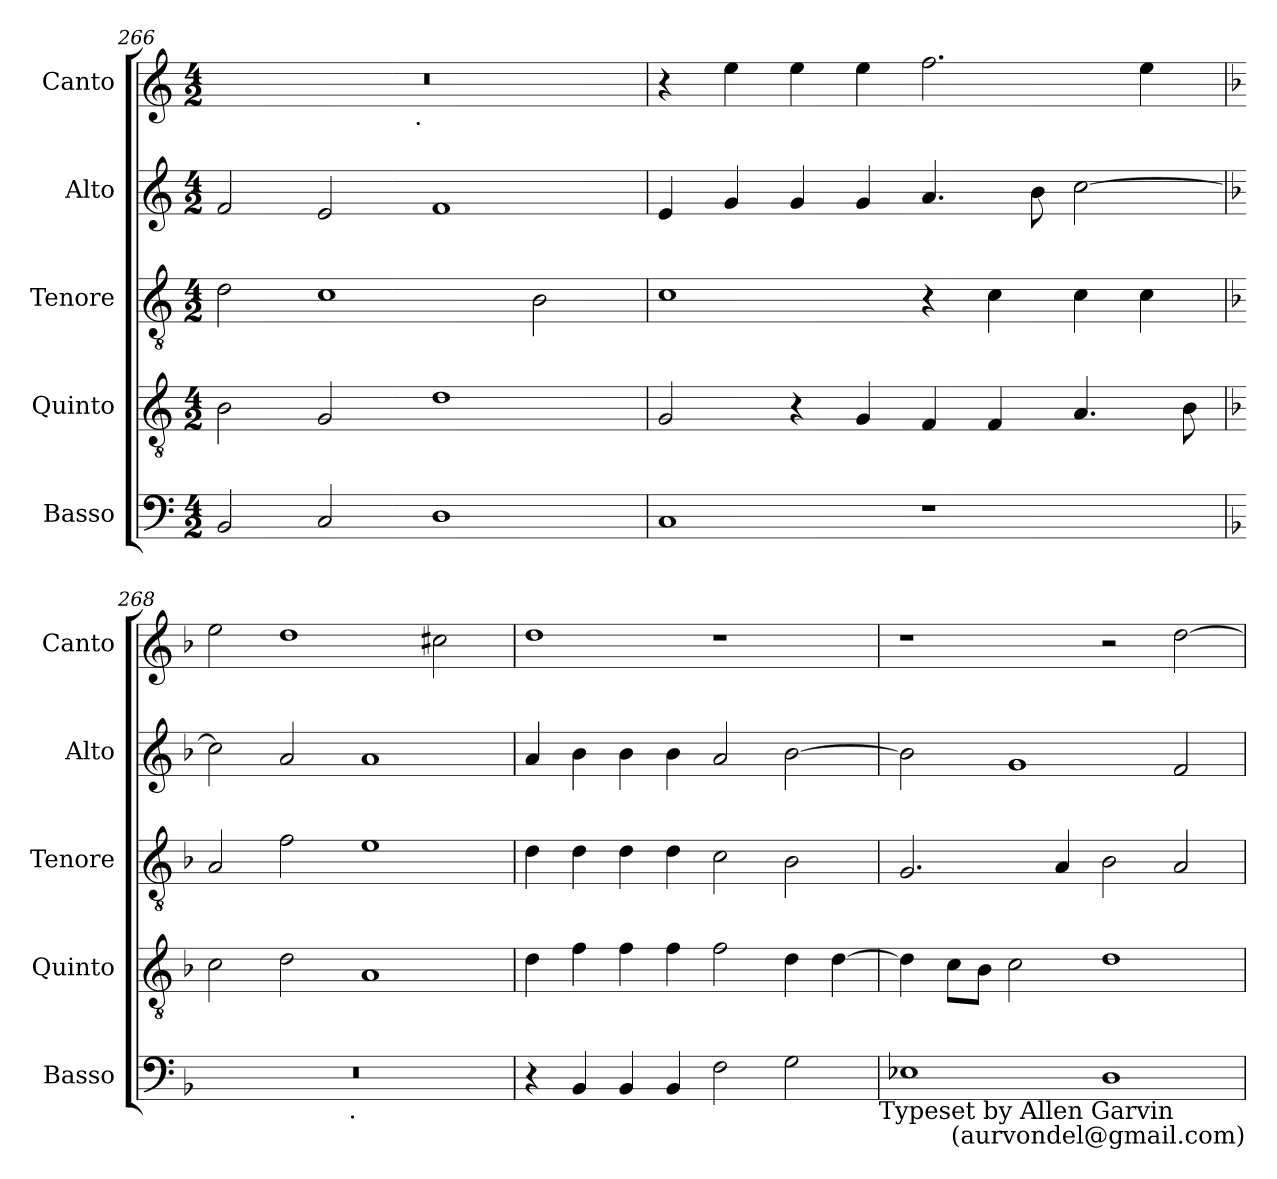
**kern	**kern	**kern	**kern	**kern
*part5	*part4	*part3	*part2	*part1
*staff5	*staff4	*staff3	*staff2	*staff1
*I"Basso	*I"Quinto	*I"Tenore	*I"Alto	*I"Canto
*I'Basso	*I'Quinto	*I'Tenore	*I'Alto	*I'Canto
*clefF4	*clefGv2	*clefGv2	*clefG2	*clefG2
*k[]	*k[]	*k[]	*k[]	*k[]
*C:	*C:	*C:	*C:	*C:
*M4/2	*M4/2	*M4/2	*M4/2	*M4/2
=266	=266	=266	=266	=266
*	*	*	*	*^
2BB/	2B\	2d\	2f/	0r	2ryy
2C/	2G/	1c	2e/	.	4...ryy
!	!	!	!	!	!LO:TX:b:t=.
.	.	.	.	.	1ryy
1D	1d	.	1f	.	.
.	.	2B\	.	.	.
.	.	.	.	.	32ryy
*	*	*	*	*v	*v
=267	=267	=267	=267	=267
1C	2G/	1c	4e/	4r
.	.	.	4g/	4ee\
.	4r	.	4g/	4ee\
.	4G/	.	4g/	4ee\
1r	4F/	4r	4.a/	2.ff\
.	4F/	4c\	.	.
.	.	.	8b\	.
.	4.A/	4c\	[<2cc\	.
.	.	4c\	.	4ee\
.	8B\	.	.	.
!!LO:LB:g=z
=268	=268	=268	=268	=268
*k[b-]	*k[b-]	*k[b-]	*k[b-]	*k[b-]
*F:	*F:	*F:	*F:	*F:
*^	*	*	*	*
0r	2ryy	2c\	2A/	2cc\]	2ee\
.	4...ryy	2d\	2f\	2a/	1dd
!	!LO:TX:b:t=.	!	!	!	!
.	1ryy	.	.	.	.
.	.	1A	1e	1a	.
.	.	.	.	.	2cc#\
.	32ryy	.	.	.	.
*v	*v	*	*	*	*
=269	=269	=269	=269	=269
4r	4d\	4d\	4a/	1dd
4BB-/	4f\	4d\	4b-\	.
4BB-/	4f\	4d\	4b-\	.
4BB-/	4f\	4d\	4b-\	.
2F\	2f\	2c\	2a/	1r
2G\	4d\	2B-\	[>2b-\	.
.	[>4d\	.	.	.
!LO:TX:b:t=Typeset by Allen Garvin	!	!	!	!
=270	=270	=270	=270	=270
1E-X	4d\]	2.G/	2b-\]	1r
.	8c\L	.	.	.
.	8B-\J	.	.	.
.	2c\	.	1g	.
.	.	4A/	.	.
1D	1d	2B-\	.	2r
.	.	2A/	2f/	[>2dd\
!LO:TX:b:t=(aurvondel@gmail.com)	!	!	!	!
=	=	=	=	=
*-	*-	*-	*-	*-
